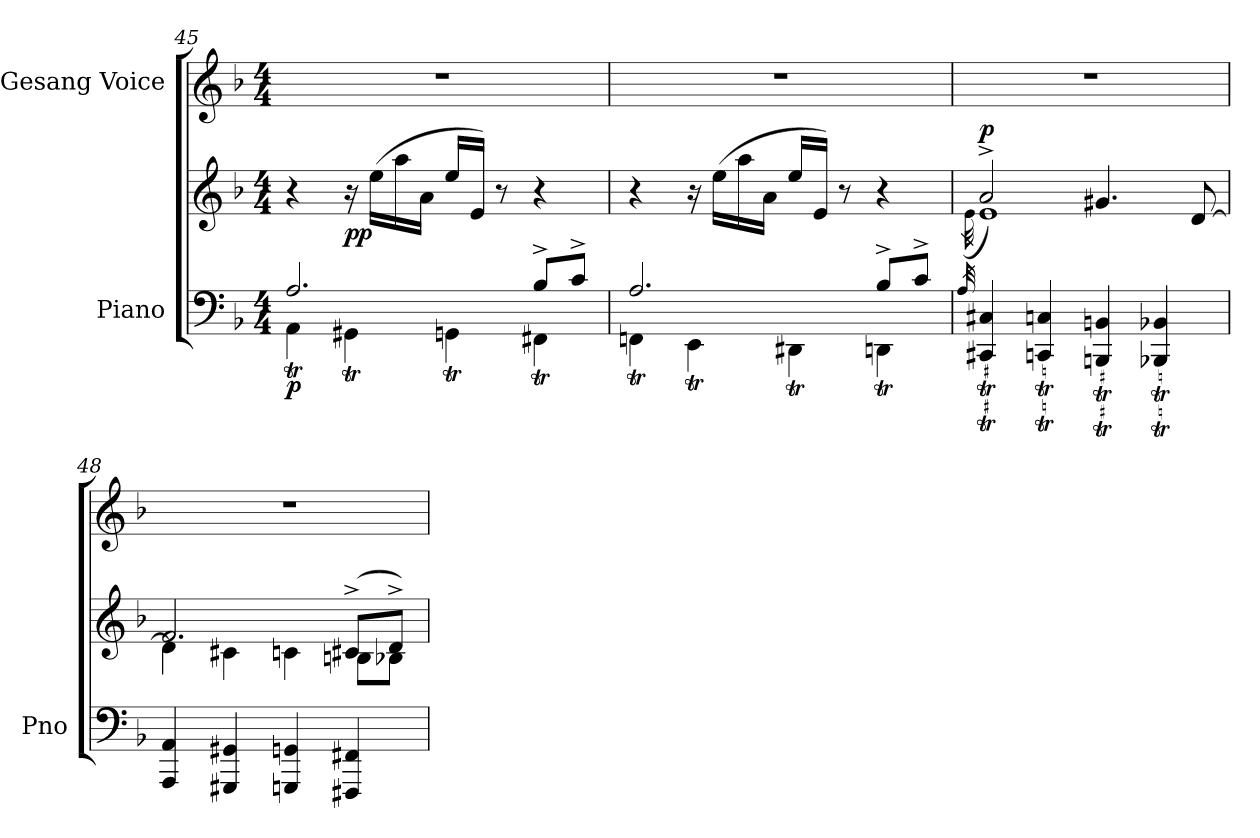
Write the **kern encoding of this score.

**kern	**kern	**dynam	**kern
*part2	*part2	*part2	*part1
*staff3	*staff2	*staff2/3	*staff1
*I"Piano	*	*	*I"Gesang Voice
*I'Pno	*	*	*
*clefF4	*clefG2	*	*clefG2
*k[b-]	*k[b-]	*	*k[b-]
*M4/4	*M4/4	*	*M4/4
=45	=45	=45	=45
*^	*	*	*
!	!	!	!LO:DY:b=2	!
2.A/	4AAt\	4r	p	1r
!	!	!	!LO:DY:b	!
.	4GG#Xt\	16r	pp	.
.	.	(>16ee\LL	.	.
.	.	16aa\	.	.
.	.	16a\JJ	.	.
.	4GGnT\	16ee/LL	.	.
.	.	16e/JJ)	.	.
.	.	8r	.	.
8B-^/L	4FF#Xt\	4r	.	.
8c^/J	.	.	.	.
!!LO:LB:g=z
=46	=46	=46	=46	=46
2.A/	4FFnT\	4r	.	1r
.	4EEt\	16r	.	.
.	.	(>16ee\LL	.	.
.	.	16aa\	.	.
.	.	16a\JJ	.	.
.	4DD#Xt\	16ee/LL	.	.
.	.	16e/JJ)	.	.
.	.	8r	.	.
8B-^/L	4DDnT\	4r	.	.
8c^/J	.	.	.	.
=47	=47	=47	=47	=47
*	*	*^	*	*
32qA/LLL	.	.	(<32qe\JJJ	.	.
!	!	!	!	!LO:DY:a	!
1ryy	4CC#X/T 4C#X/T	2a^/	1e)	p	1r
.	4CCn/T 4Cn/T	.	.	.	.
.	4BBBn/T 4BBn/T	4.g#X/	.	.	.
.	4BBB-X/T 4BB-X/T	.	.	.	.
.	.	[8d/	.	.	.
*v	*v	*	*	*	*
=48	=48	=48	=48	=48
4AAA/ 4AA/	2.f/	4d\]	.	1r
4GGG#X/ 4GG#X/	.	4c#X\	.	.
4GGGn/ 4GGn/	.	4cn\	.	.
4FFF#X/ 4FF#X/	(>8c#X^/L	8Bn\L	.	.
.	8d^/J)	8B-X\J	.	.
*	*v	*v	*	*
=	=	=	=
*-	*-	*-	*-
